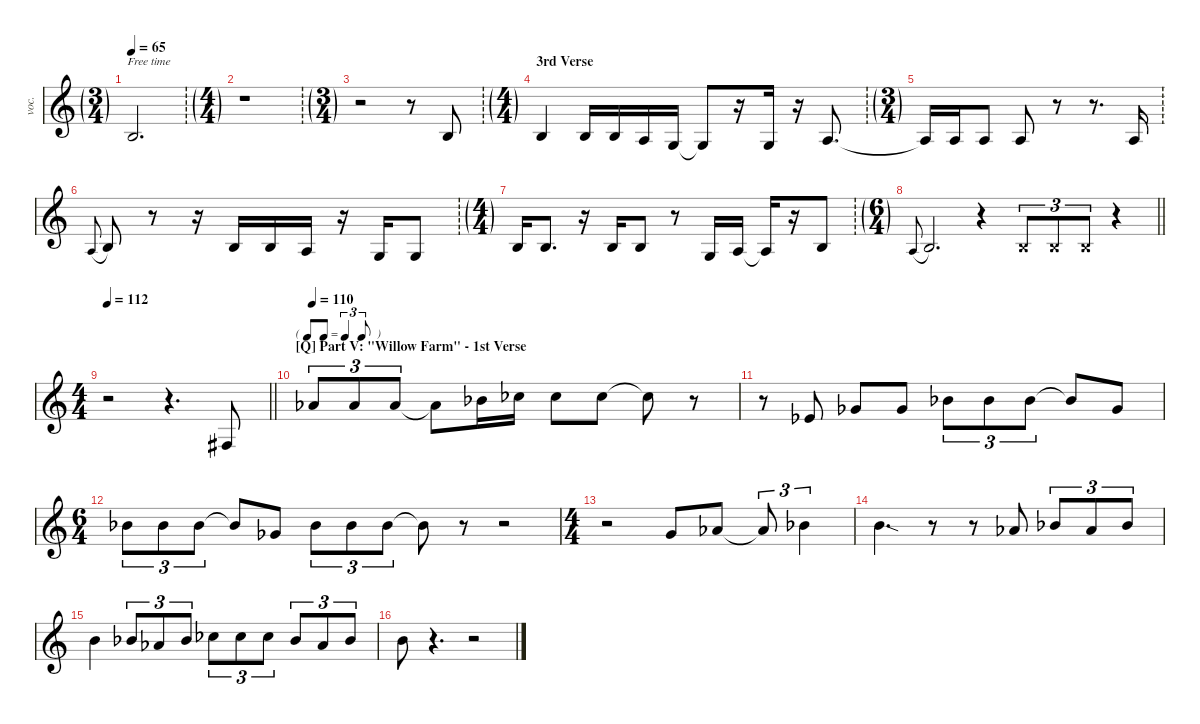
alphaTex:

\defaultSystemsLayout 4
\hideDynamics
\bracketExtendMode nobrackets
\track ("Vocals" "voc.") {instrument voiceoohs}
\staff {score}
\tuning (E4 B3 G3 D3 A2 E2)
\ts (3 4)
\beaming (8 2 2 2)
\ft
\tempo 65
\clef g2
\ks c
-5.1{t}.2{d dy mf} |
\ts (4 4)
\beaming (8 2 2 2 2)
\ft
r.1 |
\ts (3 4)
\beaming (8 2 2 2)
\ft
r.2 r.8 -5.1.8 |
\ts (4 4)
\beaming (8 2 2 2 2)
\ft
\section ("" "3rd Verse")
4.3.4 -5.1.16 -5.1.16 -7.1.16 -9.1.16 -9.1{t}.8 r.16 -9.1.16 r.16 -7.1.8{d} |
\ts (3 4)
\beaming (8 2 2 2)
\ft
-7.1{t}.16 -7.1.16 -7.1.8 -7.1.8 r.8 r.8{d} -7.1.16 |
\ft
-7.1.8{gr onbeat legatoorigin} -5.1.8 r.8 r.16 -5.1.16 -5.1.16 -7.1.16 r.16 -9.1.16 -9.1.8 |
\ts (4 4)
\beaming (8 2 2 2 2)
\ft
-5.1.16 -5.1.8{d} r.16 -5.1.16 -5.1.8 r.8 -9.1.16 -7.1.16 -7.1{t}.16 r.16 -5.1.8 |
\ts (6 4)
\beaming (8 6 6)
\ft
\barLineRight lightlight
-7.1.8{gr onbeat legatoorigin} -5.1.2{d} r.4 0.2{x}.8{tu (3 2)} 0.2{x}.8{tu (3 2)} 0.2{x}.8{tu (3 2)} r.4 |
\ts (4 4)
\beaming (8 2 2 2 2)
\tempo 112
\barLineRight lightlight
r.2 r.4{d} 4.4{acc #}.8 |
\tf triplet8th
\section ("Q" "Part V: \"Willow Farm\" - 1st Verse")
\tempo 110
4.1{acc b}.8{tu (3 2)} 4.1{acc b}.8{tu (3 2)} 4.1{acc b}.8{tu (3 2)} 4.1{t acc b}.8 6.1{acc b}.16 7.1{acc b}.16 7.1{acc b}.8 7.1{acc b}.8 7.1{t acc b}.8 r.8 |
r.8 4.2{acc b}.8 2.1{acc b}.8 2.1{acc b}.8 6.1{acc b}.8{tu (3 2)} 6.1{acc b}.8{tu (3 2)} 6.1{acc b}.8{tu (3 2)} 6.1{t acc b}.8 2.1{acc b}.8 |
\ts (6 4)
\beaming (8 6 6)
6.1{acc b}.8{tu (3 2)} 6.1{acc b}.8{tu (3 2)} 6.1{acc b}.8{tu (3 2)} 6.1{t acc b}.8 2.1{acc b}.8 6.1{acc b}.8{tu (3 2)} 6.1{acc b}.8{tu (3 2)} 6.1{acc b}.8{tu (3 2)} 6.1{t acc b}.8 r.8 r.2 |
\ts (4 4)
\beaming (8 2 2 2 2)
r.2 3.1.8 4.1{acc b}.8 4.1{t acc b}.8{tu (3 2)} 6.1{acc b}.4{tu (3 2)} |
7.1{sod}.4{d} r.8 r.8 4.1{acc b}.8 6.1{acc b}.8{tu (3 2)} 4.1{acc b}.8{tu (3 2)} 6.1{acc b}.8{tu (3 2)} |
7.1.4 6.1{acc b}.8{tu (3 2)} 4.1{acc b}.8{tu (3 2)} 6.1{acc b}.8{tu (3 2)} 7.1{acc b}.8{tu (3 2)} 7.1{acc b}.8{tu (3 2)} 7.1{acc b}.8{tu (3 2)} 6.1{acc b}.8{tu (3 2)} 4.1{acc b}.8{tu (3 2)} 6.1{acc b}.8{tu (3 2)} |
7.1.8 r.4{d} r.2
